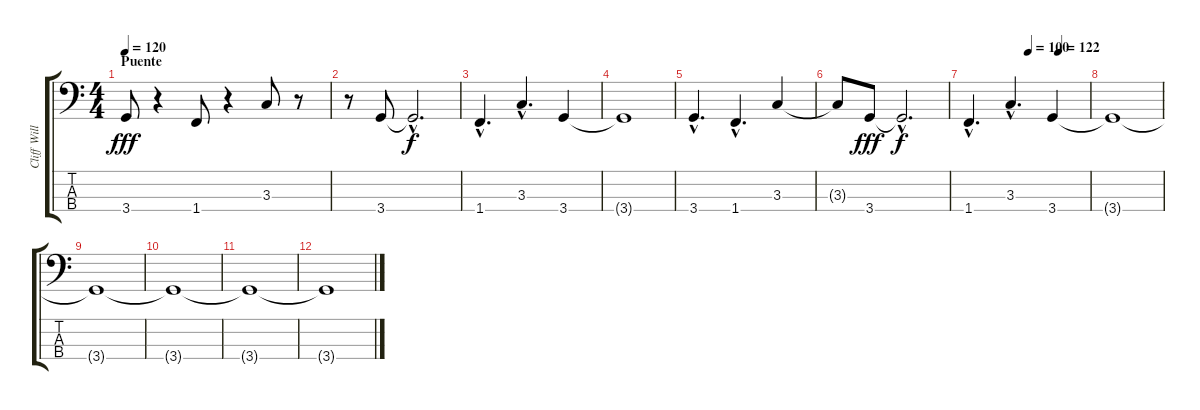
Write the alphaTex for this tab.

\track ("Cliff William" "Cliff Will") {instrument electricbasspick}
\staff {score tabs}
\tuning (G2 D2 A1 E1) {hide}
\ts (4 4)
\section ("" "Puente")
\tempo 120
\clef f4
\ks c
3.4.8{dy fff} r.4 1.4.8 r.4 3.3.8 r.8 |
r.8 3.4.8 3.4{hac t}.2{d dy f} |
1.4{hac}.4{d} 3.3{hac}.4{d} 3.4.4 |
3.4{t}.1 |
3.4{hac}.4{d} 1.4{hac}.4{d} 3.3.4 |
3.3{t}.8 3.4.8{dy fff} 3.4{hac t}.2{d dy f} |
\tempo (100 0.5)
\tempo (122 0.75)
1.4{hac}.4{d} 3.3{hac}.4{d} 3.4.4{volume 5} |
3.4{t}.1 |
3.4{t}.1 |
3.4{t}.1 |
3.4{t}.1{volume 0} |
3.4{t}.1
